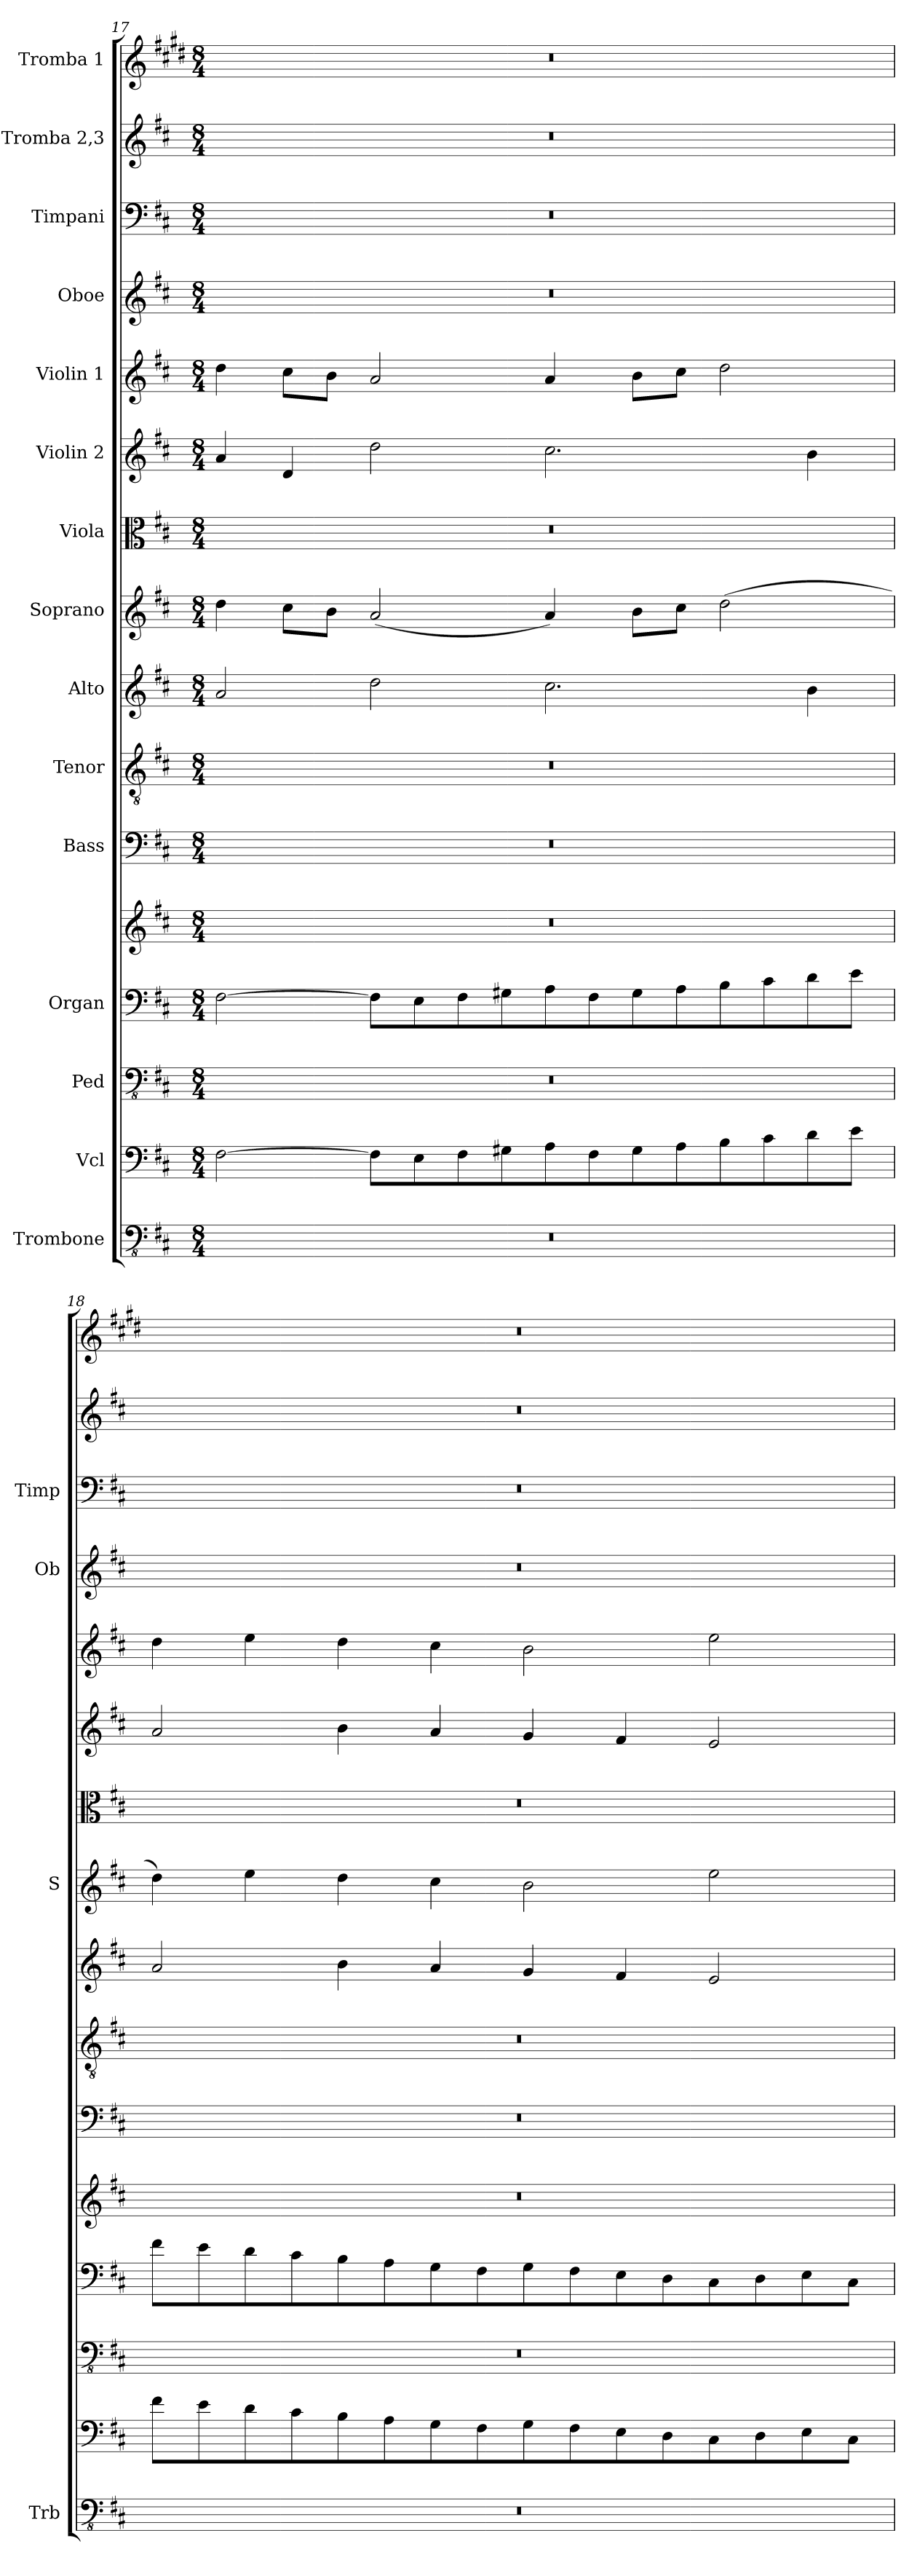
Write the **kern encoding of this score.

**kern	**kern	**kern	**kern	**kern	**kern	**kern	**kern	**kern	**kern	**kern	**kern	**kern	**kern	**kern	**kern
*part15	*part14	*part13	*part12	*part12	*part11	*part10	*part9	*part8	*part7	*part6	*part5	*part4	*part3	*part2	*part1
*staff16	*staff15	*staff14	*staff13	*staff12	*staff11	*staff10	*staff9	*staff8	*staff7	*staff6	*staff5	*staff4	*staff3	*staff2	*staff1
*I"Trombone	*I"Vcl	*I"Ped	*I"Organ	*	*I"Bass	*I"Tenor	*I"Alto	*I"Soprano	*I"Viola	*I"Violin 2	*I"Violin 1	*I"Oboe	*I"Timpani	*I"Tromba 2,3	*I"Tromba 1
*I'Trb	*	*	*	*	*	*	*	*I'S	*	*	*	*I'Ob	*I'Timp	*	*
*clefFv4	*clefF4	*clefFv4	*clefF4	*clefG2	*clefF4	*clefGv2	*clefG2	*clefG2	*clefC3	*clefG2	*clefG2	*clefG2	*clefF4	*clefG2	*clefG2
*	*	*	*	*	*	*	*	*	*	*	*	*	*	*	*ITrd1c2
*k[f#c#]	*k[f#c#]	*k[f#c#]	*k[f#c#]	*k[f#c#]	*k[f#c#]	*k[f#c#]	*k[f#c#]	*k[f#c#]	*k[f#c#]	*k[f#c#]	*k[f#c#]	*k[f#c#]	*k[f#c#]	*k[f#c#]	*k[f#c#]
*M8/4	*M8/4	*M8/4	*M8/4	*M8/4	*M8/4	*M8/4	*M8/4	*M8/4	*M8/4	*M8/4	*M8/4	*M8/4	*M8/4	*M8/4	*M8/4
=17	=17	=17	=17	=17	=17	=17	=17	=17	=17	=17	=17	=17	=17	=17	=17
0r	[2F#\	0r	[2F#\	0r	0r	0r	2a/	4dd\	0r	4a/	4dd\	0r	0r	0r	0r
.	.	.	.	.	.	.	.	8cc#\L	.	4d/	8cc#\L	.	.	.	.
.	.	.	.	.	.	.	.	8b\J	.	.	8b\J	.	.	.	.
.	8F#\L]	.	8F#\L]	.	.	.	2dd\	(2a/	.	2dd\	2a/	.	.	.	.
.	8E\	.	8E\	.	.	.	.	.	.	.	.	.	.	.	.
.	8F#\	.	8F#\	.	.	.	.	.	.	.	.	.	.	.	.
.	8G#X\	.	8G#X\	.	.	.	.	.	.	.	.	.	.	.	.
.	8A\	.	8A\	.	.	.	2.cc#\	4a/)	.	2.cc#\	4a/	.	.	.	.
.	8F#\	.	8F#\	.	.	.	.	.	.	.	.	.	.	.	.
.	8G#\	.	8G#\	.	.	.	.	8b\L	.	.	8b\L	.	.	.	.
.	8A\	.	8A\	.	.	.	.	8cc#\J	.	.	8cc#\J	.	.	.	.
.	8B\	.	8B\	.	.	.	.	(2dd\	.	.	2dd\	.	.	.	.
.	8c#\	.	8c#\	.	.	.	.	.	.	.	.	.	.	.	.
.	8d\	.	8d\	.	.	.	4b\	.	.	4b\	.	.	.	.	.
.	8e\J	.	8e\J	.	.	.	.	.	.	.	.	.	.	.	.
=18	=18	=18	=18	=18	=18	=18	=18	=18	=18	=18	=18	=18	=18	=18	=18
0r	8f#\L	0r	8f#\L	0r	0r	0r	2a/	4dd\)	0r	2a/	4dd\	0r	0r	0r	0r
.	8e\	.	8e\	.	.	.	.	.	.	.	.	.	.	.	.
.	8d\	.	8d\	.	.	.	.	4ee\	.	.	4ee\	.	.	.	.
.	8c#\	.	8c#\	.	.	.	.	.	.	.	.	.	.	.	.
.	8B\	.	8B\	.	.	.	4b\	4dd\	.	4b\	4dd\	.	.	.	.
.	8A\	.	8A\	.	.	.	.	.	.	.	.	.	.	.	.
.	8G\	.	8G\	.	.	.	4a/	4cc#\	.	4a/	4cc#\	.	.	.	.
.	8F#\	.	8F#\	.	.	.	.	.	.	.	.	.	.	.	.
.	8G\	.	8G\	.	.	.	4g/	2b\	.	4g/	2b\	.	.	.	.
.	8F#\	.	8F#\	.	.	.	.	.	.	.	.	.	.	.	.
.	8E\	.	8E\	.	.	.	4f#/	.	.	4f#/	.	.	.	.	.
.	8D\	.	8D\	.	.	.	.	.	.	.	.	.	.	.	.
.	8C#\	.	8C#\	.	.	.	2e/	2ee\	.	2e/	2ee\	.	.	.	.
.	8D\	.	8D\	.	.	.	.	.	.	.	.	.	.	.	.
.	8E\	.	8E\	.	.	.	.	.	.	.	.	.	.	.	.
.	8C#\J	.	8C#\J	.	.	.	.	.	.	.	.	.	.	.	.
=	=	=	=	=	=	=	=	=	=	=	=	=	=	=	=
*-	*-	*-	*-	*-	*-	*-	*-	*-	*-	*-	*-	*-	*-	*-	*-
